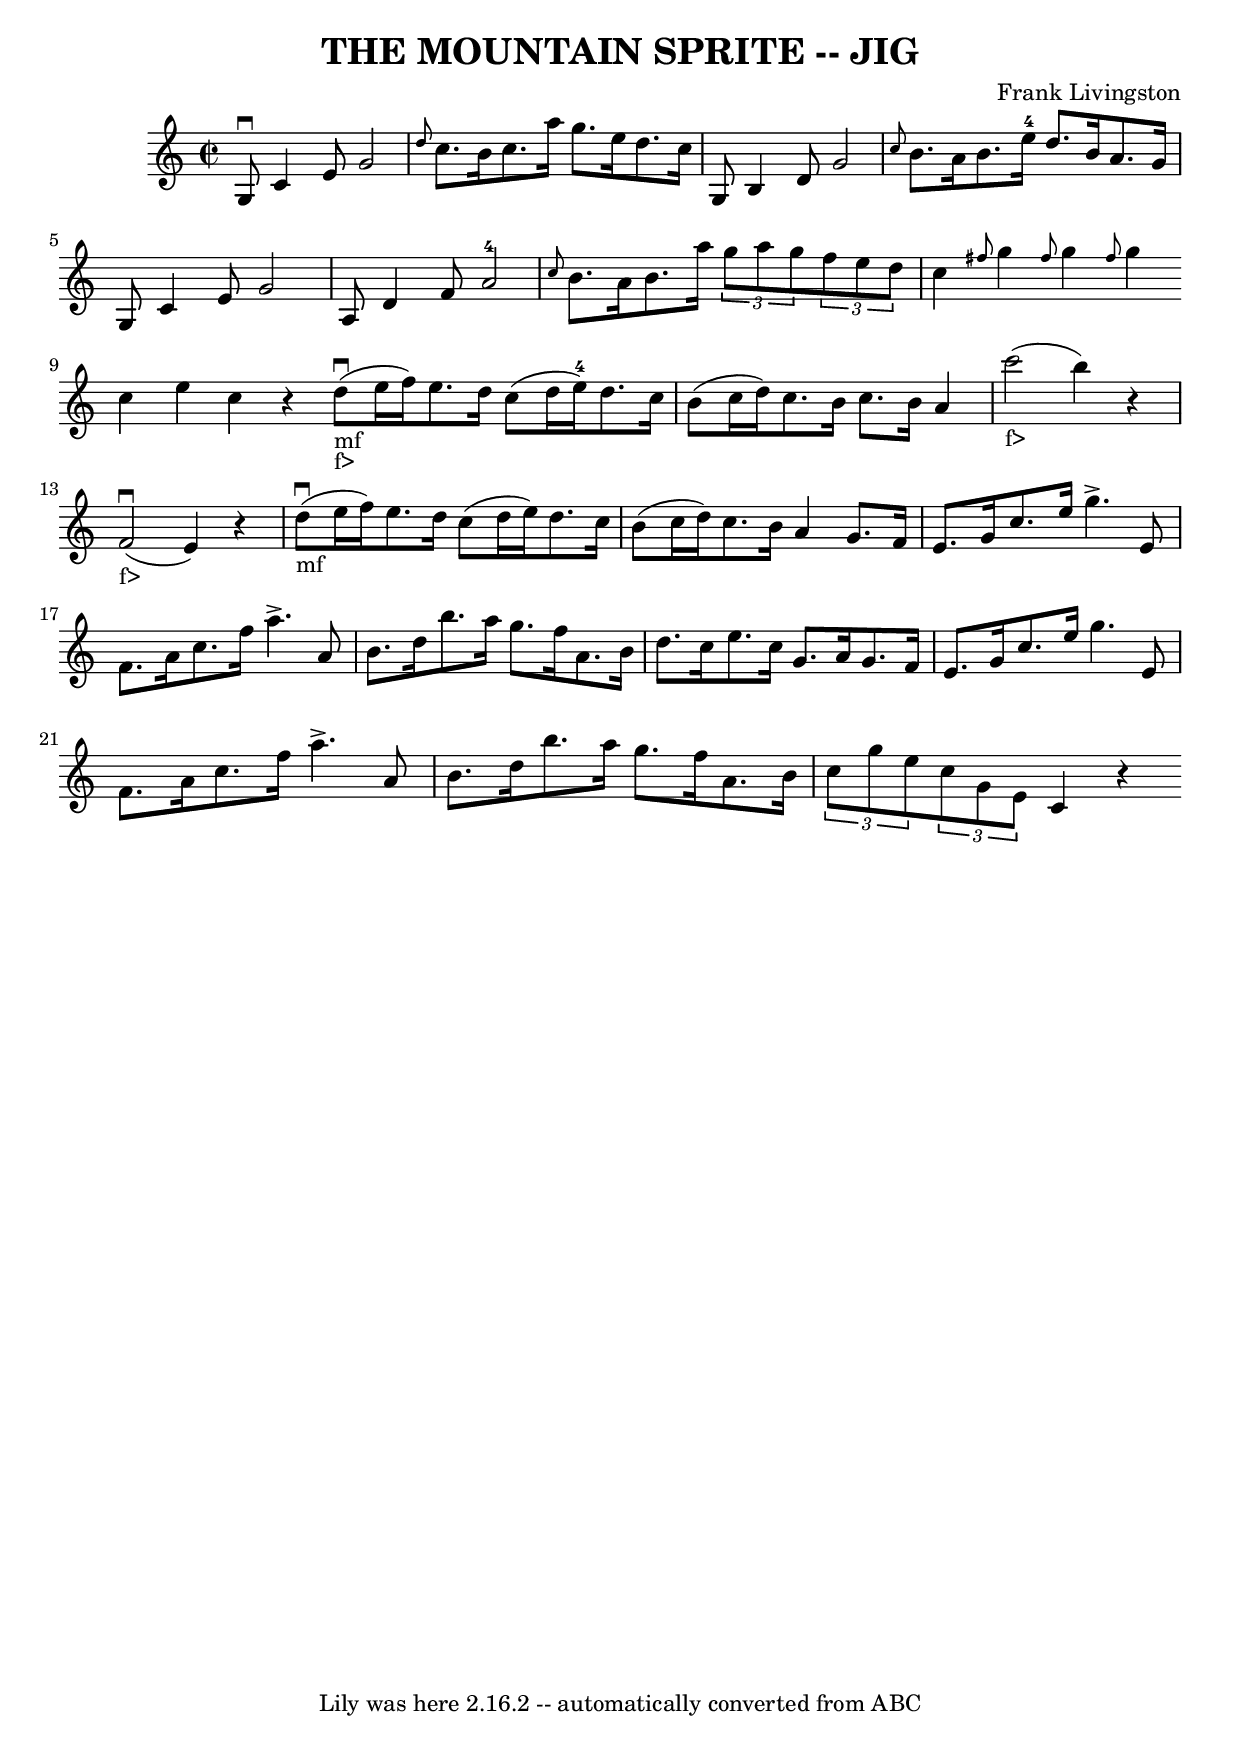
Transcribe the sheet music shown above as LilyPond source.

\version "2.16.2"
\include "Mammoth.ily"
\header {
	%% book = "Ryan's Mammoth Collection of Fiddle Tunes"
	composer = "Frank Livingston"
	crossRefNumber = "1"
	footnotes = ""
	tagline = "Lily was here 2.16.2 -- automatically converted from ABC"
	title = "THE MOUNTAIN SPRITE -- JIG"
}
voicedefault =  {


\override Staff.TimeSignature #'style = #'C
 \time 2/2 
\key c \major g8^\downbow c'4 e'8 g'2    |
 
\grace { d''8  } c''8. b'16 c''8. a''16 g''8. e''16    
d''8. c''16    |
 g8 b4 d'8 g'2    |
 \grace {    
c''8  } b'8. a'16 b'8. e''16-4 d''8. b'16 a'8. g'16    
    |
 g8 c'4 e'8 g'2    |
 a8 d'4 f'8 a'2 
-4   |
 \grace { c''8  } b'8. a'16 b'8. a''16    
\times 2/3 { g''8 a''8 g''8  }   \times 2/3 { f''8 e''8 d''8  } 
      |
 c''4  \grace { fis''8  } g''4  \grace { fis''8  }   
g''4  \grace { fis''8  } g''4    \bar ":|" c''4 e''4 c''4    r4   
\bar "|."     \bar "|:"       |
 d''8_"mf"_"f>"(^\downbow e''16    
f''16) e''8. d''16 c''8 (d''16 e''16-4) d''8. c''16  
  |
 b'8 (c''16 d''16) c''8. b'16 c''8. b'16 a'4 
       |
 c'''2_"f>"(b''4)   r4   |
 f'2 
_"f>"(^\downbow e'4)   r4       |
 d''8_"mf"(^\downbow e''16  
 f''16) e''8. d''16 c''8 (d''16 e''16) d''8. c''16    
|
 b'8 (c''16 d''16) c''8. b'16 a'4 g'8. f'16    
|
 e'8. g'16 c''8. e''16 g''4.^\accent e'8    |
 
 f'8. a'16 c''8. f''16 a''4.^\accent a'8    |
 b'8.    
d''16 b''8. a''16 g''8. f''16 a'8. b'16    |
 d''8.   
 c''16 e''8. c''16 g'8. a'16 g'8. f'16        |
 e'8. 
 g'16 c''8. e''16 g''4. e'8    |
 f'8. a'16 c''8.   
 f''16 a''4.^\accent a'8    |
 b'8. d''16 b''8. a''16    
g''8. f''16 a'8. b'16    |
   \times 2/3 { c''8 g''8    
e''8  }   \times 2/3 { c''8 g'8 e'8  } c'4    r4   \bar ":|"   
}

\score{
    <<

	\context Staff="default"
	{
	    \voicedefault 
	}

    >>
	\layout {
	}
	\midi {}
}
